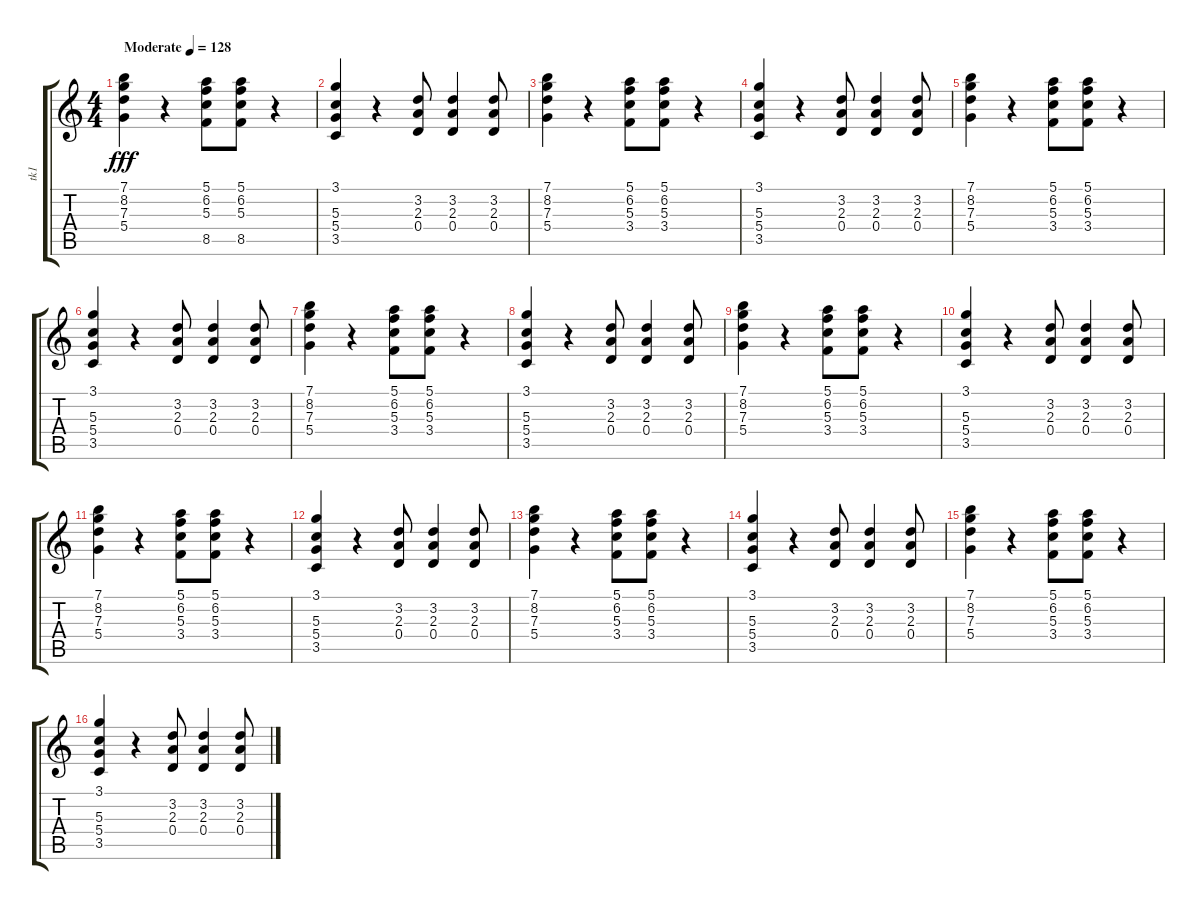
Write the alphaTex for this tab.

\track ("tk1" "tk1") {instrument overdrivenguitar}
\staff {score tabs}
\tuning (E4 B3 G3 D3 A2 E2) {hide}
\ts (4 4)
\tempo (128 "Moderate")
\clef g2
\ks c
(7.1 8.2 7.3 5.4).4{dy fff instrument overdrivenguitar} r.4 (5.1 6.2 5.3 8.5).8 (5.1 6.2 5.3 8.5).8 r.4 |
(3.1 5.3 5.4 3.5).4 r.4 (3.2 2.3 0.4).8 (3.2 2.3 0.4).4 (3.2 2.3 0.4).8 |
(7.1 8.2 7.3 5.4).4 r.4 (5.1 6.2 5.3 3.4).8 (5.1 6.2 5.3 3.4).8 r.4 |
(3.1 5.3 5.4 3.5).4 r.4 (3.2 2.3 0.4).8 (3.2 2.3 0.4).4 (3.2 2.3 0.4).8 |
(7.1 8.2 7.3 5.4).4 r.4 (5.1 6.2 5.3 3.4).8 (5.1 6.2 5.3 3.4).8 r.4 |
(3.1 5.3 5.4 3.5).4 r.4 (3.2 2.3 0.4).8 (3.2 2.3 0.4).4 (3.2 2.3 0.4).8 |
(7.1 8.2 7.3 5.4).4 r.4 (5.1 6.2 5.3 3.4).8 (5.1 6.2 5.3 3.4).8 r.4 |
(3.1 5.3 5.4 3.5).4 r.4 (3.2 2.3 0.4).8 (3.2 2.3 0.4).4 (3.2 2.3 0.4).8 |
(7.1 8.2 7.3 5.4).4 r.4 (5.1 6.2 5.3 3.4).8 (5.1 6.2 5.3 3.4).8 r.4 |
(3.1 5.3 5.4 3.5).4 r.4 (3.2 2.3 0.4).8 (3.2 2.3 0.4).4 (3.2 2.3 0.4).8 |
(7.1 8.2 7.3 5.4).4 r.4 (5.1 6.2 5.3 3.4).8 (5.1 6.2 5.3 3.4).8 r.4 |
(3.1 5.3 5.4 3.5).4 r.4 (3.2 2.3 0.4).8 (3.2 2.3 0.4).4 (3.2 2.3 0.4).8 |
(7.1 8.2 7.3 5.4).4 r.4 (5.1 6.2 5.3 3.4).8 (5.1 6.2 5.3 3.4).8 r.4 |
(3.1 5.3 5.4 3.5).4 r.4 (3.2 2.3 0.4).8 (3.2 2.3 0.4).4 (3.2 2.3 0.4).8 |
(7.1 8.2 7.3 5.4).4 r.4 (5.1 6.2 5.3 3.4).8 (5.1 6.2 5.3 3.4).8 r.4 |
(3.1 5.3 5.4 3.5).4 r.4 (3.2 2.3 0.4).8 (3.2 2.3 0.4).4 (3.2 2.3 0.4).8
